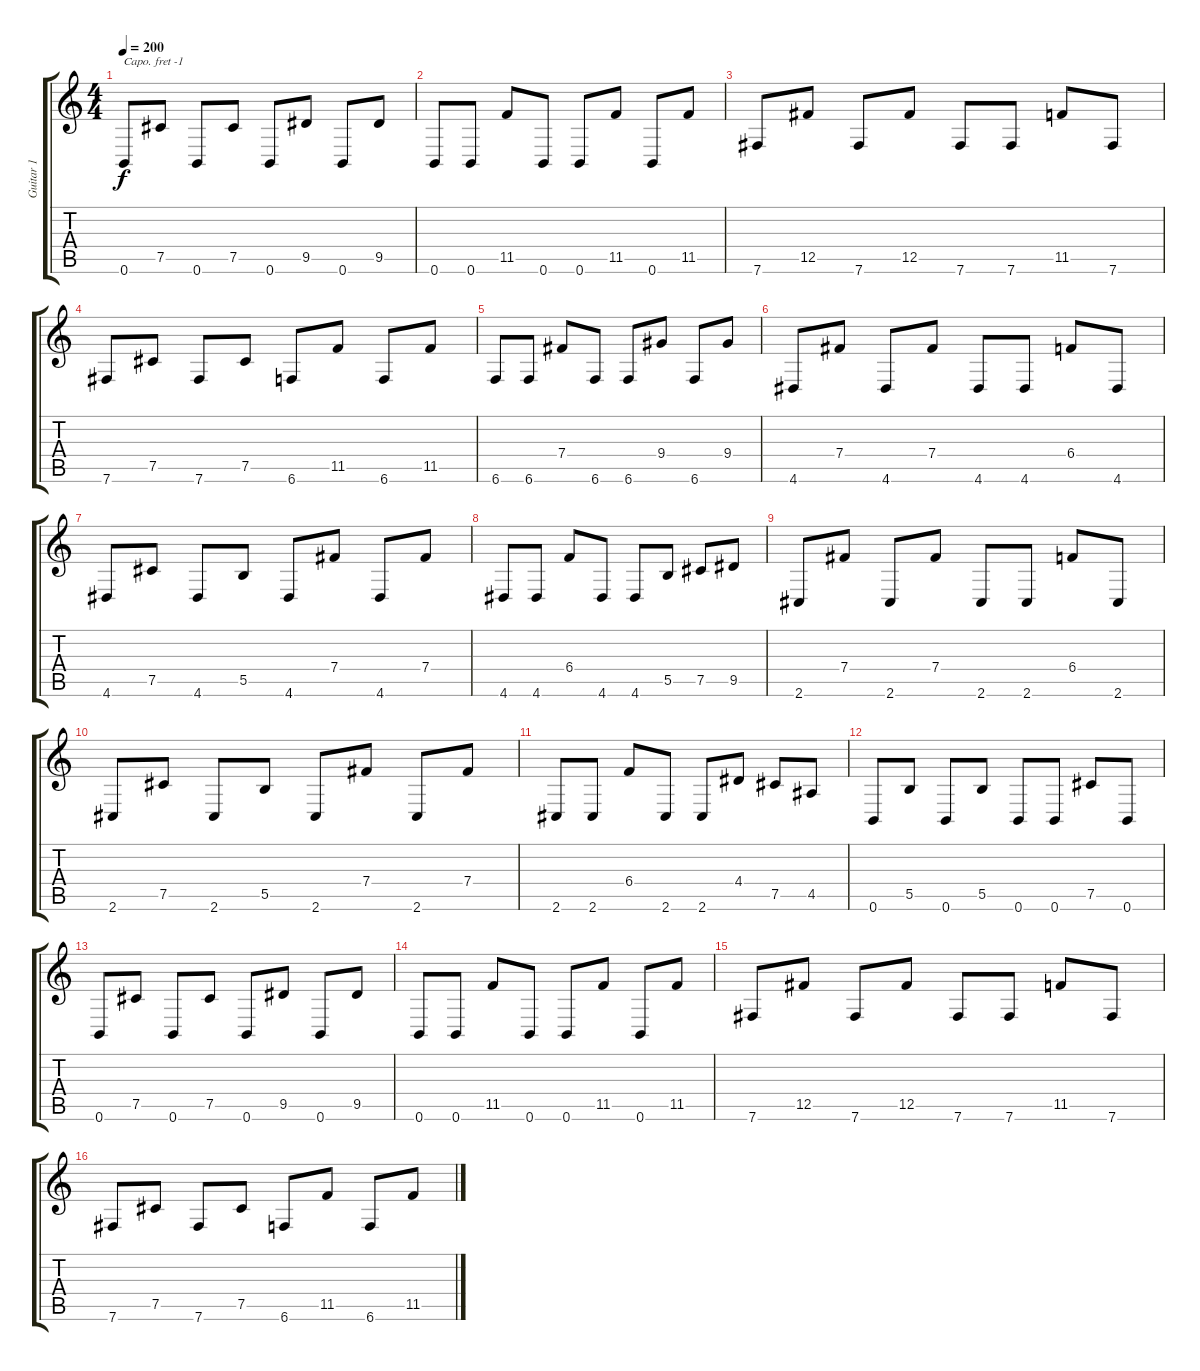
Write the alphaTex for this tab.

\track ("Guitar 1" "Guitar 1") {instrument distortionguitar}
\staff {score tabs}
\capo -1
\tuning (D4 A3 F3 C3 G2 C2) {hide}
\ts (4 4)
\tempo 200
\clef g2
\ks c
0.6.8{dy f} 7.5.8 0.6.8 7.5.8 0.6.8 9.5.8 0.6.8 9.5.8 |
0.6.8 0.6.8 11.5.8 0.6.8 0.6.8 11.5.8 0.6.8 11.5.8 |
7.6.8 12.5.8 7.6.8 12.5.8 7.6.8 7.6.8 11.5.8 7.6.8 |
7.6.8 7.5.8 7.6.8 7.5.8 6.6.8 11.5.8 6.6.8 11.5.8 |
6.6.8 6.6.8 7.4.8 6.6.8 6.6.8 9.4.8 6.6.8 9.4.8 |
4.6.8 7.4.8 4.6.8 7.4.8 4.6.8 4.6.8 6.4.8 4.6.8 |
4.6.8 7.5.8 4.6.8 5.5.8 4.6.8 7.4.8 4.6.8 7.4.8 |
4.6.8 4.6.8 6.4.8 4.6.8 4.6.8 5.5.8 7.5.8 9.5.8 |
2.6.8 7.4.8 2.6.8 7.4.8 2.6.8 2.6.8 6.4.8 2.6.8 |
2.6.8 7.5.8 2.6.8 5.5.8 2.6.8 7.4.8 2.6.8 7.4.8 |
2.6.8 2.6.8 6.4.8 2.6.8 2.6.8 4.4.8 7.5.8 4.5.8 |
0.6.8 5.5.8 0.6.8 5.5.8 0.6.8 0.6.8 7.5.8 0.6.8 |
0.6.8 7.5.8 0.6.8 7.5.8 0.6.8 9.5.8 0.6.8 9.5.8 |
0.6.8 0.6.8 11.5.8 0.6.8 0.6.8 11.5.8 0.6.8 11.5.8 |
7.6.8 12.5.8 7.6.8 12.5.8 7.6.8 7.6.8 11.5.8 7.6.8 |
7.6.8 7.5.8 7.6.8 7.5.8 6.6.8 11.5.8 6.6.8 11.5.8
